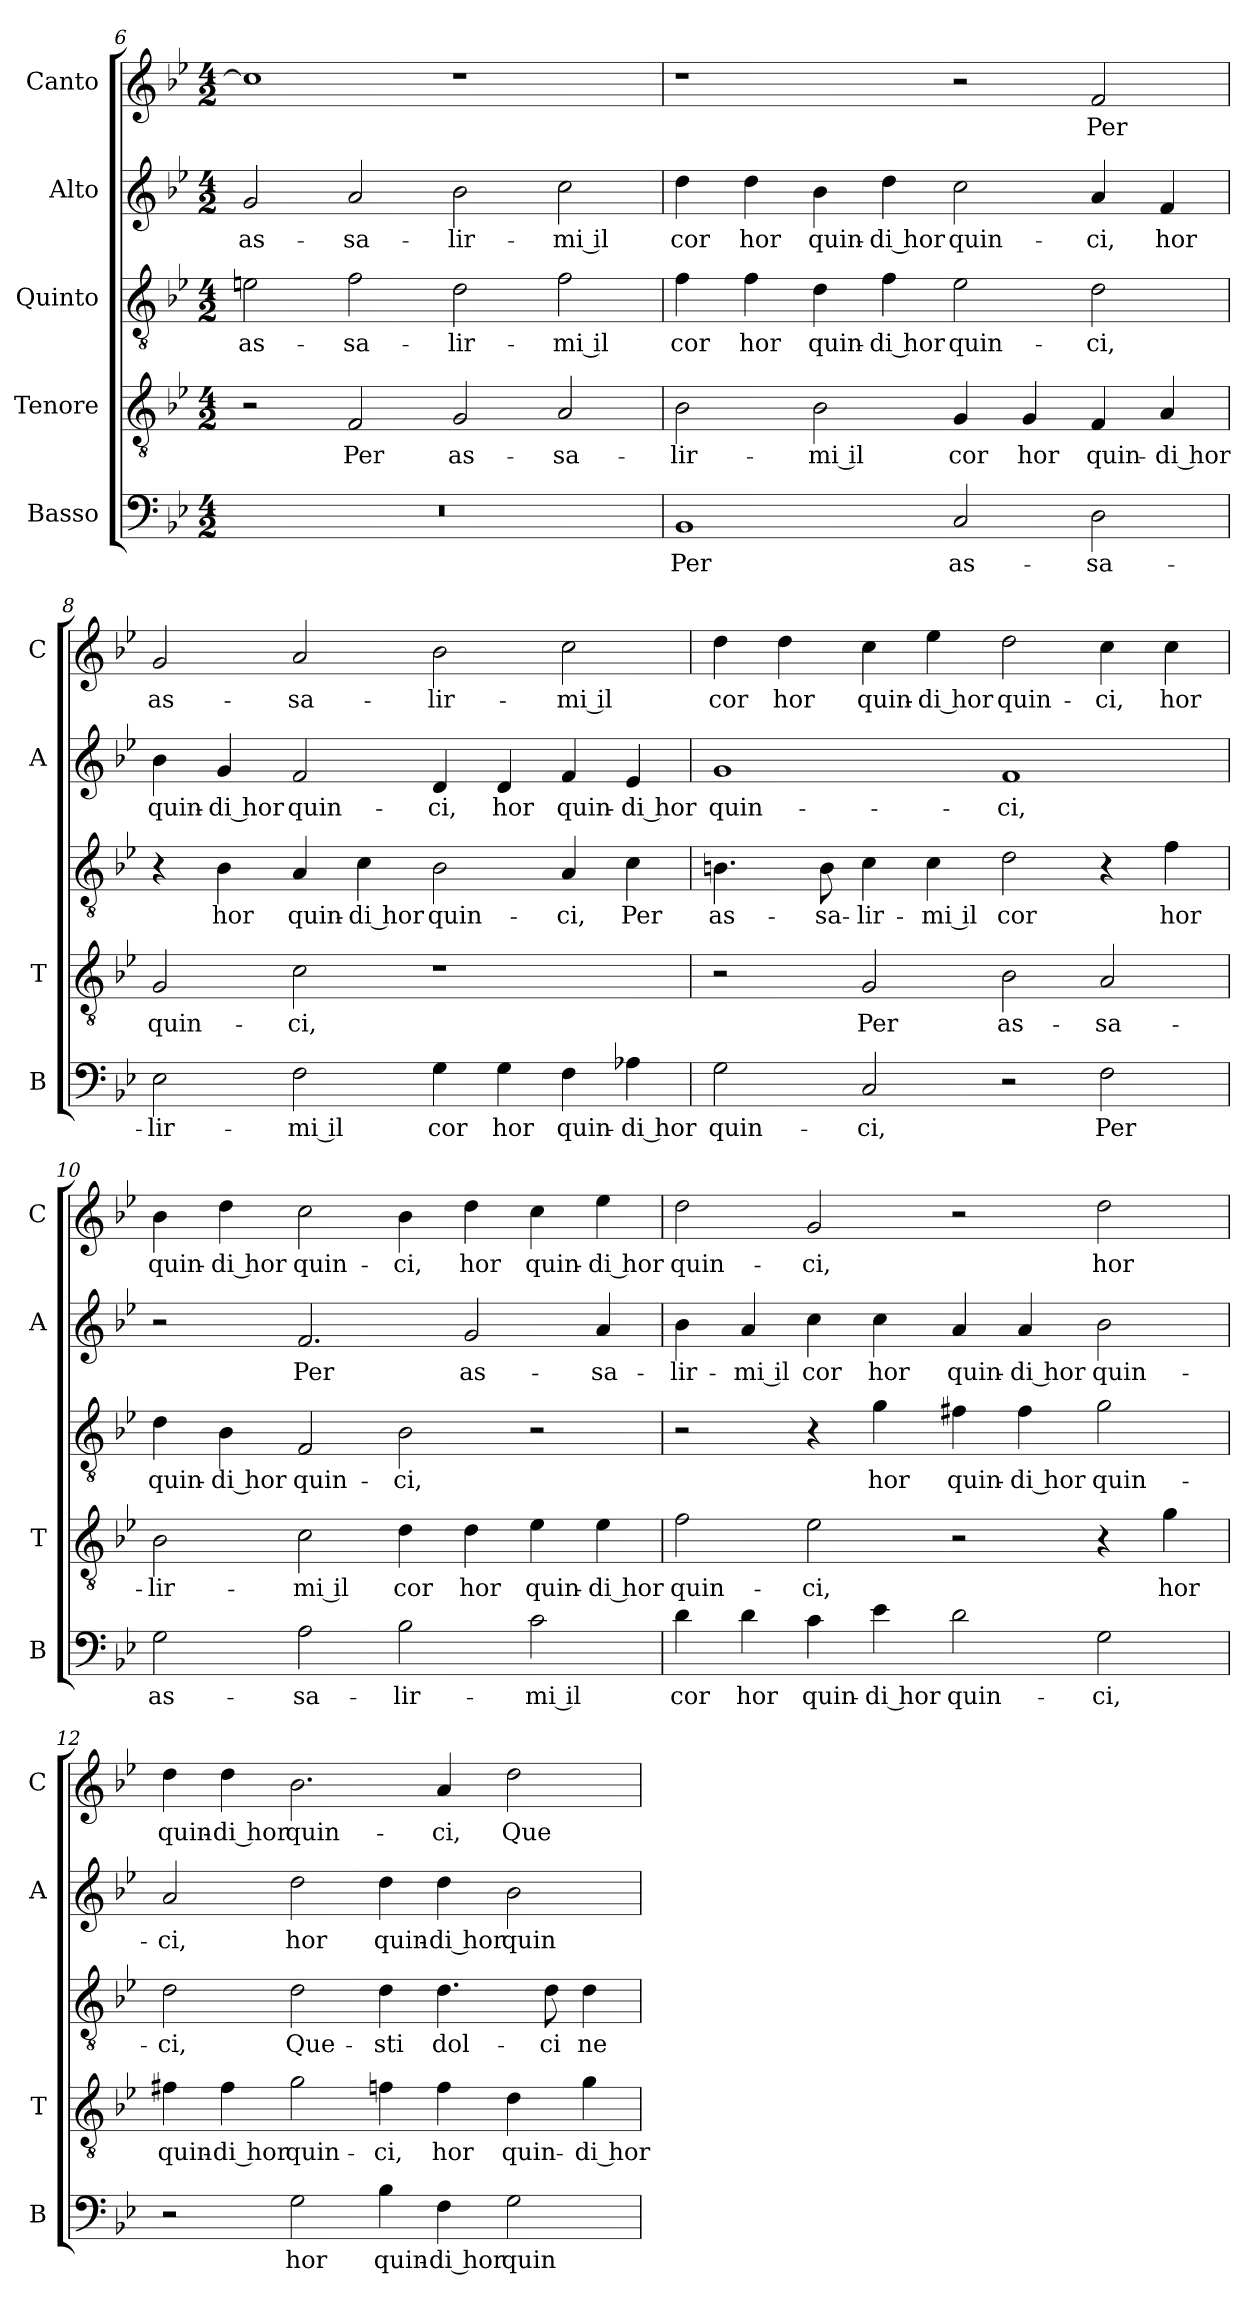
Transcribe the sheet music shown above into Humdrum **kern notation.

**kern	**text	**kern	**text	**kern	**text	**kern	**text	**kern	**text
*part5	*part5	*part4	*part4	*part3	*part3	*part2	*part2	*part1	*part1
*staff5	*staff5	*staff4	*staff4	*staff3	*staff3	*staff2	*staff2	*staff1	*staff1
*I"Basso	*	*I"Tenore	*	*I"Quinto	*	*I"Alto	*	*I"Canto	*
*I'B	*	*I'T	*	*	*	*I'A	*	*I'C	*
*clefF4	*	*clefGv2	*	*clefGv2	*	*clefG2	*	*clefG2	*
*k[b-e-]	*	*k[b-e-]	*	*k[b-e-]	*	*k[b-e-]	*	*k[b-e-]	*
*B-:	*	*B-:	*	*B-:	*	*B-:	*	*B-:	*
*M4/2	*	*M4/2	*	*M4/2	*	*M4/2	*	*M4/2	*
=6	=6	=6	=6	=6	=6	=6	=6	=6	=6
!	!	!	!	!	!LO:LY:b	!	!LO:LY:b	!	!
0r	.	2r	.	2en\	as-	2g/	as-	1cc]	.
!	!	!	!LO:LY:b	!	!LO:LY:b	!	!LO:LY:b	!	!
.	.	2F/	Per	2f\	-sa-	2a/	-sa-	.	.
!	!	!	!LO:LY:b	!	!LO:LY:b	!	!LO:LY:b	!	!
.	.	2G/	as-	2d\	-lir-	2b-\	-lir-	1r	.
!	!	!	!LO:LY:b	!	!LO:LY:b	!	!LO:LY:b	!	!
.	.	2A/	-sa-	2f\	-mi il	2cc\	-mi il	.	.
=7	=7	=7	=7	=7	=7	=7	=7	=7	=7
!	!LO:LY:b	!	!LO:LY:b	!	!LO:LY:b	!	!LO:LY:b	!	!
1BB-	Per	2B-\	-lir-	4f\	cor	4dd\	cor	1r	.
!	!	!	!	!	!LO:LY:b	!	!LO:LY:b	!	!
.	.	.	.	4f\	hor	4dd\	hor	.	.
!	!	!	!LO:LY:b	!	!LO:LY:b	!	!LO:LY:b	!	!
.	.	2B-\	-mi il	4d\	quin-	4b-\	quin-	.	.
!	!	!	!	!	!LO:LY:b	!	!LO:LY:b	!	!
.	.	.	.	4f\	-di hor	4dd\	-di hor	.	.
!	!LO:LY:b	!	!LO:LY:b	!	!LO:LY:b	!	!LO:LY:b	!	!
2C/	as-	4G/	cor	2e-\	quin-	2cc\	quin-	2r	.
!	!	!	!LO:LY:b	!	!	!	!	!	!
.	.	4G/	hor	.	.	.	.	.	.
!	!LO:LY:b	!	!LO:LY:b	!	!LO:LY:b	!	!LO:LY:b	!	!LO:LY:b
2D\	-sa-	4F/	quin-	2d\	-ci,	4a/	-ci,	2f/	Per
!	!	!	!LO:LY:b	!	!	!	!LO:LY:b	!	!
.	.	4A/	-di hor	.	.	4f/	hor	.	.
!!LO:LB:g=z
=8	=8	=8	=8	=8	=8	=8	=8	=8	=8
!	!LO:LY:b	!	!LO:LY:b	!	!	!	!LO:LY:b	!	!LO:LY:b
2E-\	-lir-	2G/	quin-	4r	.	4b-\	quin-	2g/	as-
!	!	!	!	!	!LO:LY:b	!	!LO:LY:b	!	!
.	.	.	.	4B-\	hor	4g/	-di hor	.	.
!	!LO:LY:b	!	!LO:LY:b	!	!LO:LY:b	!	!LO:LY:b	!	!LO:LY:b
2F\	-mi il	2c\	-ci,	4A/	quin-	2f/	quin-	2a/	-sa-
!	!	!	!	!	!LO:LY:b	!	!	!	!
.	.	.	.	4c\	-di hor	.	.	.	.
!	!LO:LY:b	!	!	!	!LO:LY:b	!	!LO:LY:b	!	!LO:LY:b
4G\	cor	1r	.	2B-\	quin-	4d/	-ci,	2b-\	-lir-
!	!LO:LY:b	!	!	!	!	!	!LO:LY:b	!	!
4G\	hor	.	.	.	.	4d/	hor	.	.
!	!LO:LY:b	!	!	!	!LO:LY:b	!	!LO:LY:b	!	!LO:LY:b
4F\	quin-	.	.	4A/	-ci,	4f/	quin-	2cc\	-mi il
!	!LO:LY:b	!	!	!	!LO:LY:b	!	!LO:LY:b	!	!
4A-X\	-di hor	.	.	4c\	Per	4e-/	-di hor	.	.
=9	=9	=9	=9	=9	=9	=9	=9	=9	=9
!	!LO:LY:b	!	!	!	!LO:LY:b	!	!LO:LY:b	!	!LO:LY:b
2G\	quin-	2r	.	4.Bn\	as-	1g	quin-	4dd\	cor
!	!	!	!	!	!	!	!	!	!LO:LY:b
.	.	.	.	.	.	.	.	4dd\	hor
!	!	!	!	!	!LO:LY:b	!	!	!	!
.	.	.	.	8B\	-sa-	.	.	.	.
!	!LO:LY:b	!	!LO:LY:b	!	!LO:LY:b	!	!	!	!LO:LY:b
2C/	-ci,	2G/	Per	4c\	-lir-	.	.	4cc\	quin-
!	!	!	!	!	!LO:LY:b	!	!	!	!LO:LY:b
.	.	.	.	4c\	-mi il	.	.	4ee-\	-di hor
!	!	!	!LO:LY:b	!	!LO:LY:b	!	!LO:LY:b	!	!LO:LY:b
2r	.	2B-\	as-	2d\	cor	1f	-ci,	2dd\	quin-
!	!LO:LY:b	!	!LO:LY:b	!	!	!	!	!	!LO:LY:b
2F\	Per	2A/	-sa-	4r	.	.	.	4cc\	-ci,
!	!	!	!	!	!LO:LY:b	!	!	!	!LO:LY:b
.	.	.	.	4f\	hor	.	.	4cc\	hor
=10	=10	=10	=10	=10	=10	=10	=10	=10	=10
!	!LO:LY:b	!	!LO:LY:b	!	!LO:LY:b	!	!	!	!LO:LY:b
2G\	as-	2B-\	-lir-	4d\	quin-	2r	.	4b-\	quin-
!	!	!	!	!	!LO:LY:b	!	!	!	!LO:LY:b
.	.	.	.	4B-\	-di hor	.	.	4dd\	-di hor
!	!LO:LY:b	!	!LO:LY:b	!	!LO:LY:b	!	!LO:LY:b	!	!LO:LY:b
2A\	-sa-	2c\	-mi il	2F/	quin-	2.f/	Per	2cc\	quin-
!	!LO:LY:b	!	!LO:LY:b	!	!LO:LY:b	!	!	!	!LO:LY:b
2B-\	-lir-	4d\	cor	2B-\	-ci,	.	.	4b-\	-ci,
!	!	!	!LO:LY:b	!	!	!	!LO:LY:b	!	!LO:LY:b
.	.	4d\	hor	.	.	2g/	as-	4dd\	hor
!	!LO:LY:b	!	!LO:LY:b	!	!	!	!	!	!LO:LY:b
2c\	-mi il	4e-\	quin-	2r	.	.	.	4cc\	quin-
!	!	!	!LO:LY:b	!	!	!	!LO:LY:b	!	!LO:LY:b
.	.	4e-\	-di hor	.	.	4a/	-sa-	4ee-\	-di hor
!!LO:PB:g=z
=11	=11	=11	=11	=11	=11	=11	=11	=11	=11
!	!LO:LY:b	!	!LO:LY:b	!	!	!	!LO:LY:b	!	!LO:LY:b
4d\	cor	2f\	quin-	2r	.	4b-\	-lir-	2dd\	quin-
!	!LO:LY:b	!	!	!	!	!	!LO:LY:b	!	!
4d\	hor	.	.	.	.	4a/	-mi il	.	.
!	!LO:LY:b	!	!LO:LY:b	!	!	!	!LO:LY:b	!	!LO:LY:b
4c\	quin-	2e-\	-ci,	4r	.	4cc\	cor	2g/	-ci,
!	!LO:LY:b	!	!	!	!LO:LY:b	!	!LO:LY:b	!	!
4e-\	-di hor	.	.	4g\	hor	4cc\	hor	.	.
!	!LO:LY:b	!	!	!	!LO:LY:b	!	!LO:LY:b	!	!
2d\	quin-	2r	.	4f#X\	quin-	4a/	quin-	2r	.
!	!	!	!	!	!LO:LY:b	!	!LO:LY:b	!	!
.	.	.	.	4f#\	-di hor	4a/	-di hor	.	.
!	!LO:LY:b	!	!	!	!LO:LY:b	!	!LO:LY:b	!	!LO:LY:b
2G\	-ci,	4r	.	2g\	quin-	2b-\	quin-	2dd\	hor
!	!	!	!LO:LY:b	!	!	!	!	!	!
.	.	4g\	hor	.	.	.	.	.	.
=12	=12	=12	=12	=12	=12	=12	=12	=12	=12
!	!	!	!LO:LY:b	!	!LO:LY:b	!	!LO:LY:b	!	!LO:LY:b
2r	.	4f#X\	quin-	2d\	-ci,	2a/	-ci,	4dd\	quin-
!	!	!	!LO:LY:b	!	!	!	!	!	!LO:LY:b
.	.	4f#\	-di hor	.	.	.	.	4dd\	-di hor
!	!LO:LY:b	!	!LO:LY:b	!	!LO:LY:b	!	!LO:LY:b	!	!LO:LY:b
2G\	hor	2g\	quin-	2d\	Que-	2dd\	hor	2.b-\	quin-
!	!LO:LY:b	!	!LO:LY:b	!	!LO:LY:b	!	!LO:LY:b	!	!
4B-\	quin-	4fn\	-ci,	4d\	-sti	4dd\	quin-	.	.
!	!LO:LY:b	!	!LO:LY:b	!	!LO:LY:b	!	!LO:LY:b	!	!LO:LY:b
4F\	-di hor	4f\	hor	4.d\	dol-	4dd\	-di hor	4a/	-ci,
!	!LO:LY:b	!	!LO:LY:b	!	!	!	!LO:LY:b	!	!LO:LY:b
2G\	quin-	4d\	quin-	.	.	2b-\	quin-	2dd\	Que-
!	!	!	!	!	!LO:LY:b	!	!	!	!
.	.	.	.	8d\	-ci	.	.	.	.
!	!	!	!LO:LY:b	!	!LO:LY:b	!	!	!	!
.	.	4g\	-di hor	4d\	ne-	.	.	.	.
=	=	=	=	=	=	=	=	=	=
*-	*-	*-	*-	*-	*-	*-	*-	*-	*-
